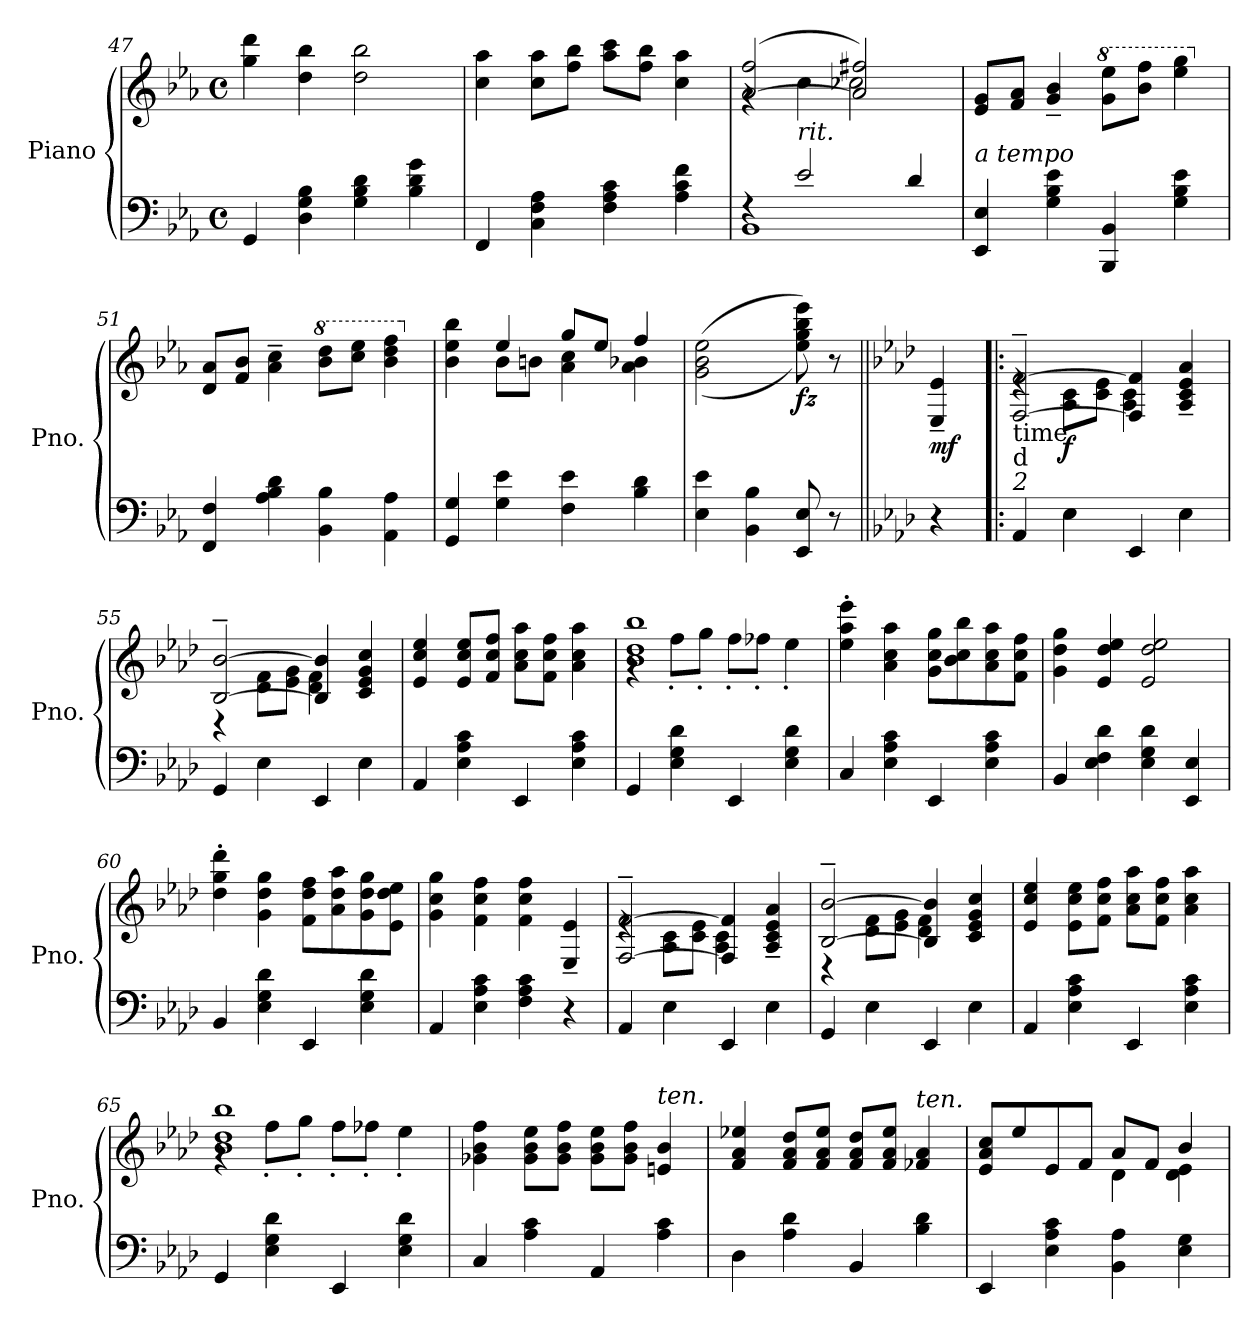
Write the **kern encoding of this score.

**kern	**kern	**dynam
*part1	*part1	*part1
*staff2	*staff1	*staff1/2
*I"Piano	*	*
*I'Pno.	*	*
*clefF4	*clefG2	*
*k[b-e-a-]	*k[b-e-a-]	*
*M4/4	*M4/4	*
*met(c)	*met(c)	*
=47	=47	=47
4GG/	4gg\ 4ddd\	.
4D\ 4G\ 4B-\	4dd\ 4bb-\	.
4G\ 4B-\ 4d\	2dd\ 2bb-\	.
4B-\ 4d\ 4g\	.	.
=48	=48	=48
4FF/	4cc\ 4aa-\	.
4C\ 4F\ 4A-\	8cc\ 8aa-\L	.
.	8ff\ 8bb-\J	.
4F\ 4A-\ 4c\	8aa-\ 8ccc\L	.
.	8ff\ 8bb-\J	.
4A-\ 4c\ 4f\	4cc\ 4aa-\	.
=49	=49	=49
*^	*^	*
4rF	1BB-	(>[2a-/ 2ff/	4rg	.
!LO:TX:a:i:t=rit.	!	!	!	!
2e-/	.	.	4cc\	.
.	.	2a-/] 2ff#X/)	2cc-X\	.
4d/	.	.	.	.
*v	*v	*	*	*
*	*v	*v	*
!!LO:LB:g=z
=50	=50	=50
!LO:TX:a:i:t=a tempo	!	!
4EE-/ 4E-/	8e-/ 8g/L	.
.	8f/ 8a-/J	.
4G\ 4B-\ 4e-\	4g/~ 4b-/~	.
*	*8va	*
4BBB-/ 4BB-/	8gg\ 8eee-\L	.
.	8bb-\ 8fff\J	.
4G\ 4B-\ 4e-\	4eee-\ 4ggg\	.
=51	=51	=51
*	*X8va	*
4FF/ 4F/	8d/ 8a-/L	.
.	8f/ 8b-/J	.
4A-\ 4B-\ 4d\	4a-\~ 4cc\~	.
*	*8va	*
4BB-\ 4B-\	8bb-\ 8ddd\L	.
.	8ccc\ 8eee-\J	.
4AA-\ 4A-\	4bb-\ 4ddd\ 4fff\	.
=52	=52	=52
*	*X8va	*
*	*^	*
4GG/ 4G/	4b-\ 4ee-\ 4bb-\	4ryy	.
4G\ 4e-\	4ee-/	8b-\L	.
.	.	8bn\J	.
4F\ 4e-\	8gg/L	4a-\ 4cc\	.
.	8ee-/J	.	.
4B-\ 4d\	4ff/	4a-\ 4b-X\	.
*	*v	*v	*
=53	=53	=53
4E-\ 4e-\	(<(>2g\ 2b-\ 2ee-\	.
4BB-\ 4B-\	.	.
!	!	!LO:DY:b
8EE-/ 8E-/	8ee-\ 8gg\ 8bb-\ 8eee-\))	fz
8r	8r	.
!!LO:PB:g=z
=53X1||	=53X1||	=53X1||
*k[b-e-a-d-]	*k[b-e-a-d-]	*
!	!	!LO:DY:b
4r	4E-/~ 4e-/~	mf
=54!|:	=54!|:	=54!|:
*	*^	*
!LO:TX:a:i:t=2	!	!	!
!LO:TX:a:t=d	!	!	!
!LO:TX:a:t=time	!	!	!
4AA-/	[2F/~ [2f/~	4re	.
!	!	!	!LO:DY:b
4E-\	.	8A-\ 8c\L	f
.	.	8c\ 8e-\J	.
4EE-/	4F/] 4f/]	4A-\ 4c\	.
4E-\	4A-/~ 4c/~ 4e-/~ 4a-/~	4ryy	.
=55	=55	=55	=55
4GG/	[2B-/~ [2b-/~	4r	.
4E-\	.	8d-\ 8f\L	.
.	.	8e-\ 8g\J	.
4EE-/	4B-/] 4b-/]	4d-\ 4f\	.
4E-\	4c/ 4e-/ 4g/ 4cc/	4ryy	.
*	*v	*v	*
=56	=56	=56
4AA-/	4e-/ 4cc/ 4ee-/	.
4E-\ 4A-\ 4c\	8e-/ 8cc/ 8ee-/L	.
.	8f/ 8cc/ 8ff/J	.
4EE-/	8a-\ 8cc\ 8aa-\L	.
.	8f\ 8cc\ 8ff\J	.
4E-\ 4A-\ 4c\	4a-\ 4cc\ 4aa-\	.
=57	=57	=57
*	*^	*
4GG/	1b- 1dd- 1bb-	4rg	.
4E-\ 4G\ 4d-\	.	8ff'\L	.
.	.	8gg'\J	.
4EE-/	.	8ff'\L	.
.	.	8ff-X'\J	.
4E-\ 4G\ 4d-\	.	4ee-'\	.
*	*v	*v	*
!!LO:LB:g=z
=58	=58	=58
4C/	4ee-\' 4aa-\' 4eee-\'	.
4E-\ 4A-\ 4c\	4a-\ 4cc\ 4aa-\	.
4EE-/	8g\ 8cc\ 8gg\L	.
.	8b-\ 8cc\ 8bb-\	.
4E-\ 4A-\ 4c\	8a-\ 8cc\ 8aa-\	.
.	8f\ 8cc\ 8ff\J	.
=59	=59	=59
4BB-/	4g\ 4dd-\ 4gg\	.
4E-\ 4F\ 4d-\	4e-/ 4dd-/ 4ee-/	.
4E-\ 4G\ 4d-\	2e-/ 2dd-/ 2ee-/	.
4EE-/ 4E-/	.	.
=60	=60	=60
4BB-/	4dd-\' 4gg\' 4ddd-\'	.
4E-\ 4G\ 4d-\	4g\ 4dd-\ 4gg\	.
4EE-/	8f\ 8dd-\ 8ff\L	.
.	8a-\ 8dd-\ 8aa-\	.
4E-\ 4G\ 4d-\	8g\ 8dd-\ 8gg\	.
.	8e-\ 8dd-\ 8ee-\J	.
=61	=61	=61
4AA-/	4g\ 4cc\ 4gg\	.
4E-\ 4A-\ 4c\	4f\ 4cc\ 4ff\	.
4F\ 4A-\ 4c\	4f\ 4cc\ 4ff\	.
4r	4E-/~ 4e-/~	.
!!LO:LB:g=z
=62	=62	=62
*	*^	*
4AA-/	[2F/~ [2f/~	4re	.
4E-\	.	8A-\ 8c\L	.
.	.	8c\ 8e-\J	.
4EE-/	4F/] 4f/]	4A-\ 4c\	.
4E-\	4A-/~ 4c/~ 4e-/~ 4a-/~	4ryy	.
=63	=63	=63	=63
4GG/	[2B-/~ [2b-/~	4r	.
4E-\	.	8d-\ 8f\L	.
.	.	8e-\ 8g\J	.
4EE-/	4B-/] 4b-/]	4d-\ 4f\	.
4E-\	4c/ 4e-/ 4g/ 4cc/	4ryy	.
*	*v	*v	*
=64	=64	=64
4AA-/	4e-/ 4cc/ 4ee-/	.
4E-\ 4A-\ 4c\	8e-\ 8cc\ 8ee-\L	.
.	8f\ 8cc\ 8ff\J	.
4EE-/	8a-\ 8cc\ 8aa-\L	.
.	8f\ 8cc\ 8ff\J	.
4E-\ 4A-\ 4c\	4a-\ 4cc\ 4aa-\	.
=65	=65	=65
*	*^	*
4GG/	1b- 1dd- 1bb-	4rg	.
4E-\ 4G\ 4d-\	.	8ff'\L	.
.	.	8gg'\J	.
4EE-/	.	8ff'\L	.
.	.	8ff-X'\J	.
4E-\ 4G\ 4d-\	.	4ee-'\	.
*	*v	*v	*
!!LO:LB:g=z
=66	=66	=66
4C/	4g-X\ 4b-\ 4ff\	.
4A-\ 4c\	8g-\ 8b-\ 8ee-\L	.
.	8g-\ 8b-\ 8ff\J	.
4AA-/	8g-\ 8b-\ 8ee-\L	.
.	8g-\ 8b-\ 8ff\J	.
!	!LO:TX:a:i:t=ten.	!
4A-\ 4c\	4en/ 4b-/	.
=67	=67	=67
4D-\	4f/ 4a-/ 4ee-X/	.
4A-\ 4d-\	8f/ 8a-/ 8dd-/L	.
.	8f/ 8a-/ 8ee-/J	.
4BB-/	8f/ 8a-/ 8dd-/L	.
.	8f/ 8a-/ 8ee-/J	.
!	!LO:TX:a:i:t=ten.	!
4B-\ 4d-\	4f-X/ 4a-/	.
=68	=68	=68
*	*^	*
4EE-/	8e-/ 8a-/ 8cc/L	2ryy	.
.	8ee-/	.	.
4E-\ 4A-\ 4c\	8e-/	.	.
.	8f/J	.	.
4BB-\ 4A-\	8a-/L	4d-\	.
.	8f/J	.	.
4E-\ 4G\	4b-/	4d-\ 4e-\	.
*	*v	*v	*
=	=	=
*-	*-	*-
